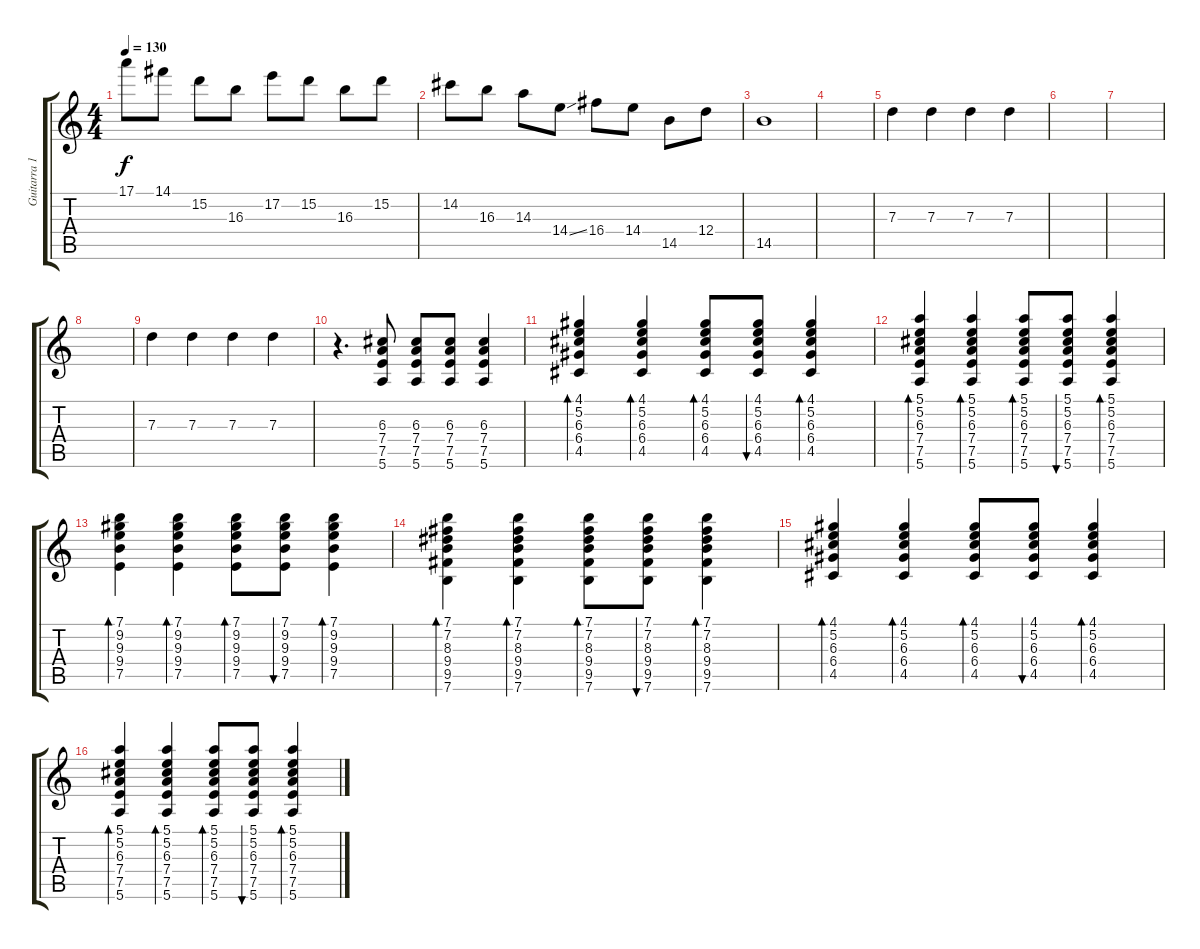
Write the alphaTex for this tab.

\track ("Guitarra 1" "Guitarra 1") {instrument distortionguitar}
\staff {score tabs}
\tuning (E4 B3 G3 D3 A2 E2) {hide}
\ts (4 4)
\tempo 130
\clef g2
\ks c
17.1.8{dy f} 14.1.8 15.2.8 16.3.8 17.2.8 15.2.8 16.3.8 15.2.8 |
14.2.8 16.3.8 14.3.8 14.4{ss}.8 16.4.8 14.4.8 14.5.8 12.4.8 |
14.5.1 |
|
7.3.4 7.3.4 7.3.4 7.3.4 |
|
|
|
7.3.4 7.3.4 7.3.4 7.3.4 |
r.4{d} (6.3 7.4 7.5 5.6).8 (6.3 7.4 7.5 5.6).8 (6.3 7.4 7.5 5.6).8 (6.3 7.4 7.5 5.6).4 |
(4.1 5.2 6.3 6.4 4.5).4{bd 60} (4.1 5.2 6.3 6.4 4.5).4{bd 60} (4.1 5.2 6.3 6.4 4.5).8{bd 60} (4.1 5.2 6.3 6.4 4.5).8{bu 60} (4.1 5.2 6.3 6.4 4.5).4{bd 60} |
(5.1 5.2 6.3 7.4 7.5 5.6).4{bd 60} (5.1 5.2 6.3 7.4 7.5 5.6).4{bd 60} (5.1 5.2 6.3 7.4 7.5 5.6).8{bd 60} (5.1 5.2 6.3 7.4 7.5 5.6).8{bu 60} (5.1 5.2 6.3 7.4 7.5 5.6).4{bd 60} |
(7.1 9.2 9.3 9.4 7.5).4{bd 60} (7.1 9.2 9.3 9.4 7.5).4{bd 60} (7.1 9.2 9.3 9.4 7.5).8{bd 60} (7.1 9.2 9.3 9.4 7.5).8{bu 60} (7.1 9.2 9.3 9.4 7.5).4{bd 60} |
(7.1 7.2 8.3 9.4 9.5 7.6).4{bd 60} (7.1 7.2 8.3 9.4 9.5 7.6).4{bd 60} (7.1 7.2 8.3 9.4 9.5 7.6).8{bd 60} (7.1 7.2 8.3 9.4 9.5 7.6).8{bu 60} (7.1 7.2 8.3 9.4 9.5 7.6).4{bd 60} |
(4.1 5.2 6.3 6.4 4.5).4{bd 60} (4.1 5.2 6.3 6.4 4.5).4{bd 60} (4.1 5.2 6.3 6.4 4.5).8{bd 60} (4.1 5.2 6.3 6.4 4.5).8{bu 60} (4.1 5.2 6.3 6.4 4.5).4{bd 60} |
(5.1 5.2 6.3 7.4 7.5 5.6).4{bd 60} (5.1 5.2 6.3 7.4 7.5 5.6).4{bd 60} (5.1 5.2 6.3 7.4 7.5 5.6).8{bd 60} (5.1 5.2 6.3 7.4 7.5 5.6).8{bu 60} (5.1 5.2 6.3 7.4 7.5 5.6).4{bd 60}
